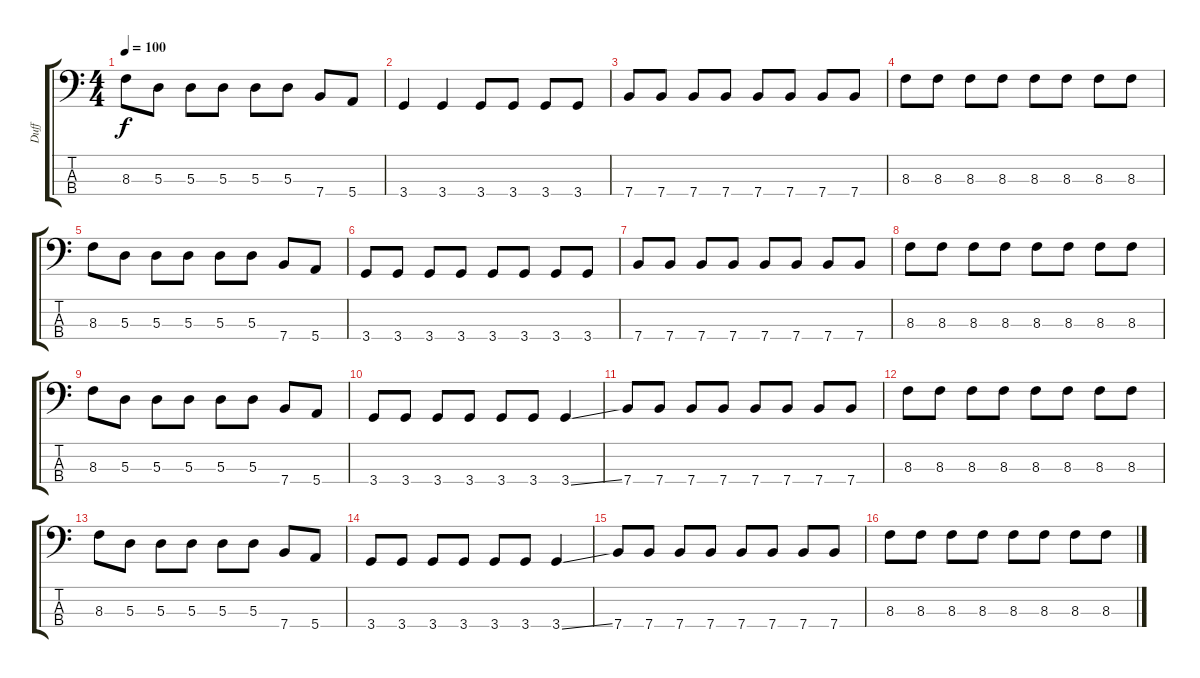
\track ("Duff" "Duff") {instrument electricbasspick}
\staff {score tabs}
\tuning (G2 D2 A1 E1) {hide}
\ts (4 4)
\tempo 100
\clef f4
\ks c
8.3.8{dy f} 5.3.8 5.3.8 5.3.8 5.3.8 5.3.8 7.4.8 5.4.8 |
3.4.4 3.4.4 3.4.8 3.4.8 3.4.8 3.4.8 |
7.4.8 7.4.8 7.4.8 7.4.8 7.4.8 7.4.8 7.4.8 7.4.8 |
8.3.8 8.3.8 8.3.8 8.3.8 8.3.8 8.3.8 8.3.8 8.3.8 |
8.3.8 5.3.8 5.3.8 5.3.8 5.3.8 5.3.8 7.4.8 5.4.8 |
3.4.8 3.4.8 3.4.8 3.4.8 3.4.8 3.4.8 3.4.8 3.4.8 |
7.4.8 7.4.8 7.4.8 7.4.8 7.4.8 7.4.8 7.4.8 7.4.8 |
8.3.8 8.3.8 8.3.8 8.3.8 8.3.8 8.3.8 8.3.8 8.3.8 |
8.3.8 5.3.8 5.3.8 5.3.8 5.3.8 5.3.8 7.4.8 5.4.8 |
3.4.8 3.4.8 3.4.8 3.4.8 3.4.8 3.4.8 3.4{ss}.4 |
7.4.8 7.4.8 7.4.8 7.4.8 7.4.8 7.4.8 7.4.8 7.4.8 |
8.3.8 8.3.8 8.3.8 8.3.8 8.3.8 8.3.8 8.3.8 8.3.8 |
8.3.8 5.3.8 5.3.8 5.3.8 5.3.8 5.3.8 7.4.8 5.4.8 |
3.4.8 3.4.8 3.4.8 3.4.8 3.4.8 3.4.8 3.4{ss}.4 |
7.4.8 7.4.8 7.4.8 7.4.8 7.4.8 7.4.8 7.4.8 7.4.8 |
8.3.8 8.3.8 8.3.8 8.3.8 8.3.8 8.3.8 8.3.8 8.3.8
